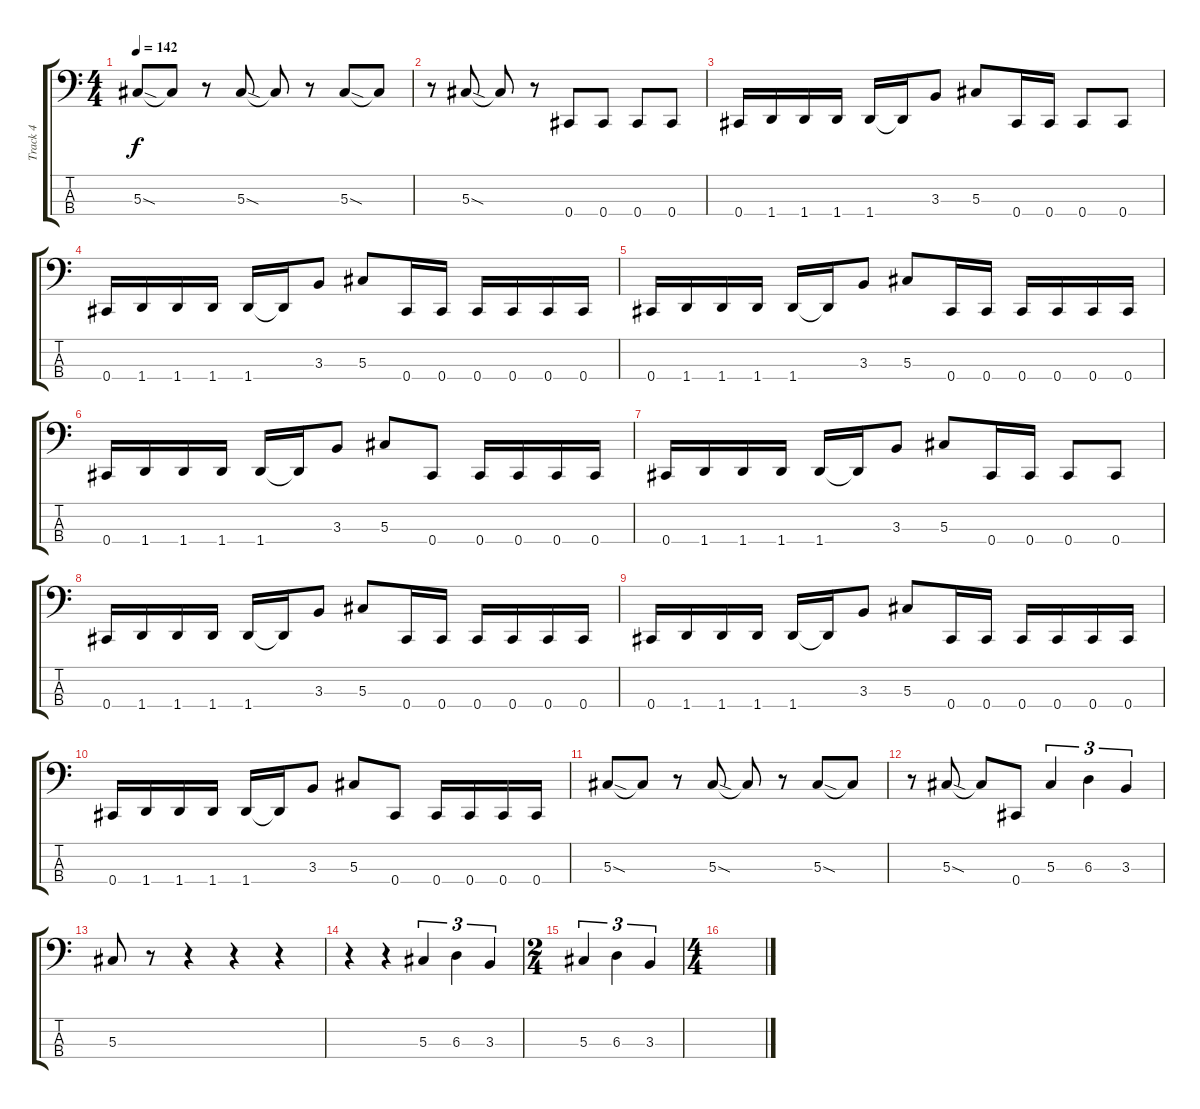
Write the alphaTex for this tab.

\track ("Track 4" "Track 4") {instrument electricbassfinger}
\staff {score tabs}
\tuning (Gb2 Db2 Ab1 Db1) {hide}
\ts (4 4)
\tempo 142
\clef f4
\ks c
5.3{sod}.8{dy f} 5.3{t}.8 r.8 5.3{sod}.8 5.3{t}.8 r.8 5.3{sod}.8 5.3{t}.8 |
r.8 5.3{sod}.8 5.3{t}.8 r.8 0.4.8 0.4.8 0.4.8 0.4.8 |
0.4.16 1.4.16 1.4.16 1.4.16 1.4.16 1.4{t}.16 3.3.8 5.3.8 0.4.16 0.4.16 0.4.8 0.4.8 |
0.4.16 1.4.16 1.4.16 1.4.16 1.4.16 1.4{t}.16 3.3.8 5.3.8 0.4.16 0.4.16 0.4.16 0.4.16 0.4.16 0.4.16 |
0.4.16 1.4.16 1.4.16 1.4.16 1.4.16 1.4{t}.16 3.3.8 5.3.8 0.4.16 0.4.16 0.4.16 0.4.16 0.4.16 0.4.16 |
0.4.16 1.4.16 1.4.16 1.4.16 1.4.16 1.4{t}.16 3.3.8 5.3.8 0.4.8 0.4.16 0.4.16 0.4.16 0.4.16 |
0.4.16 1.4.16 1.4.16 1.4.16 1.4.16 1.4{t}.16 3.3.8 5.3.8 0.4.16 0.4.16 0.4.8 0.4.8 |
0.4.16 1.4.16 1.4.16 1.4.16 1.4.16 1.4{t}.16 3.3.8 5.3.8 0.4.16 0.4.16 0.4.16 0.4.16 0.4.16 0.4.16 |
0.4.16 1.4.16 1.4.16 1.4.16 1.4.16 1.4{t}.16 3.3.8 5.3.8 0.4.16 0.4.16 0.4.16 0.4.16 0.4.16 0.4.16 |
0.4.16 1.4.16 1.4.16 1.4.16 1.4.16 1.4{t}.16 3.3.8 5.3.8 0.4.8 0.4.16 0.4.16 0.4.16 0.4.16 |
5.3{sod}.8 5.3{t}.8 r.8 5.3{sod}.8 5.3{t}.8 r.8 5.3{sod}.8 5.3{t}.8 |
r.8 5.3{sod}.8 5.3{t}.8 0.4.8 5.3.4{tu (3 2)} 6.3.4{tu (3 2)} 3.3.4{tu (3 2)} |
5.3.8 r.8 r.4 r.4 r.4 |
r.4 r.4 5.3.4{tu (3 2)} 6.3.4{tu (3 2)} 3.3.4{tu (3 2)} |
\ts (2 4)
5.3.4{tu (3 2)} 6.3.4{tu (3 2)} 3.3.4{tu (3 2)} |
\ts (4 4)
